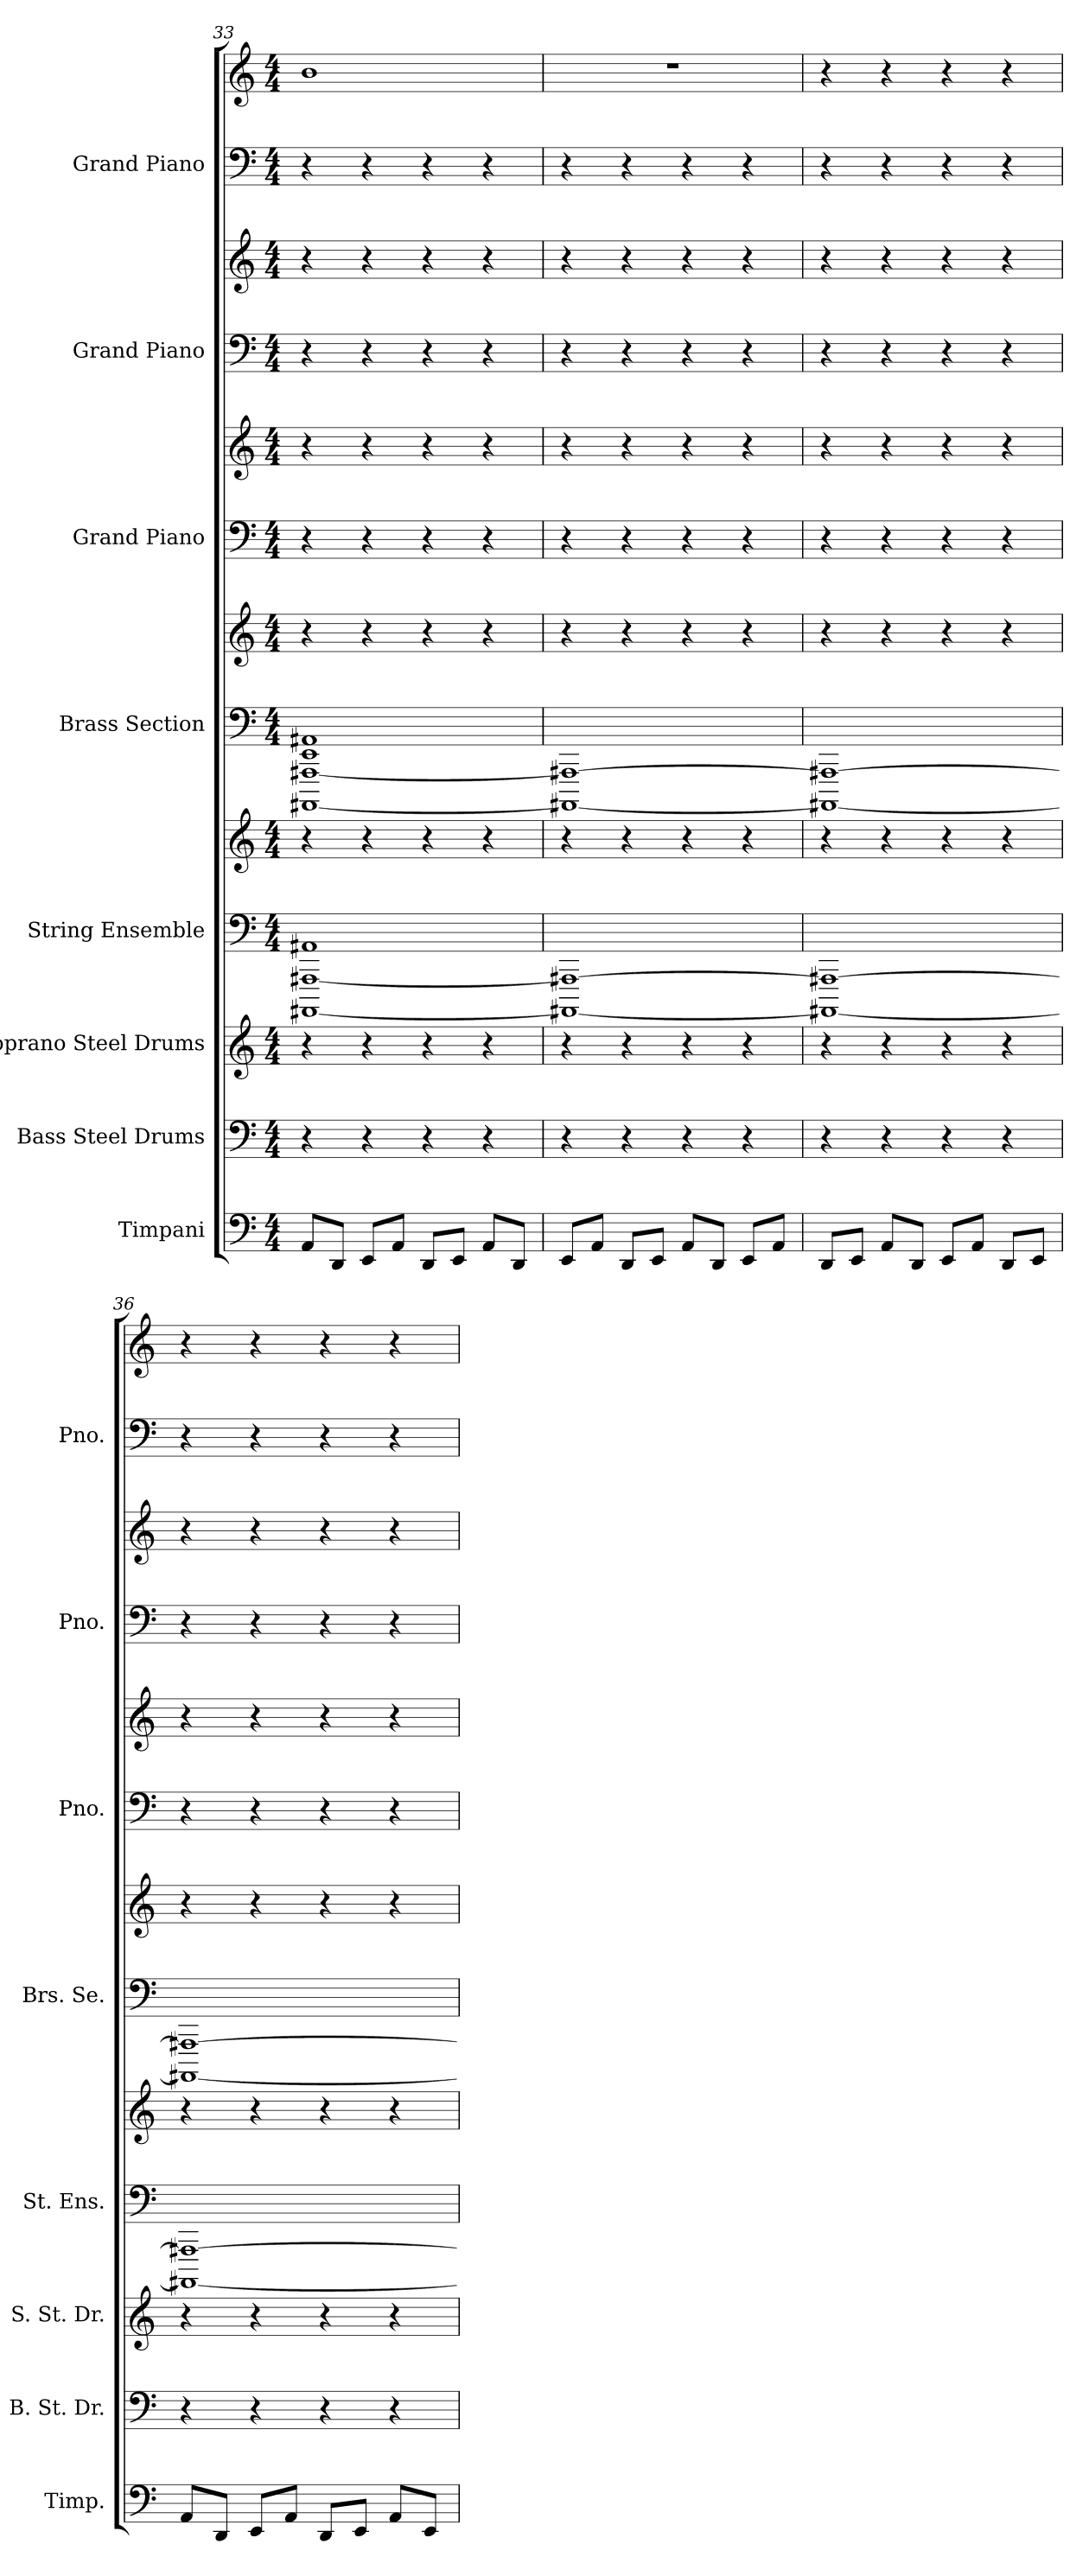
**kern	**kern	**kern	**kern	**kern	**kern	**kern	**kern	**kern	**kern	**kern	**kern	**kern
*part8	*part7	*part6	*part5	*part5	*part4	*part4	*part3	*part3	*part2	*part2	*part1	*part1
*staff13	*staff12	*staff11	*staff10	*staff9	*staff8	*staff7	*staff6	*staff5	*staff4	*staff3	*staff2	*staff1
*I"Timpani	*I"Bass Steel Drums	*I"Soprano Steel Drums	*I"String Ensemble	*	*I"Brass Section	*	*I"Grand Piano	*	*I"Grand Piano	*	*I"Grand Piano	*
*I'Timp.	*I'B. St. Dr.	*I'S. St. Dr.	*I'St. Ens.	*	*I'Brs. Se.	*	*I'Pno.	*	*I'Pno.	*	*I'Pno.	*
*clefF4	*clefF4	*clefG2	*clefF4	*clefG2	*clefF4	*clefG2	*clefF4	*clefG2	*clefF4	*clefG2	*clefF4	*clefG2
*k[]	*k[]	*k[]	*k[]	*k[]	*k[]	*k[]	*k[]	*k[]	*k[]	*k[]	*k[]	*k[]
*M4/4	*M4/4	*M4/4	*M4/4	*M4/4	*M4/4	*M4/4	*M4/4	*M4/4	*M4/4	*M4/4	*M4/4	*M4/4
=33	=33	=33	=33	=33	=33	=33	=33	=33	=33	=33	=33	=33
8AAL	4r	4r	[1AAAA#X [1AAA#X 1AA#X	4r	[1AAAA#X [1AAA#X 1AA#X 1EE	4r	4r	4r	4r	4r	4r	1b
8DDJ	.	.	.	.	.	.	.	.	.	.	.	.
8EEL	4r	4r	.	4r	.	4r	4r	4r	4r	4r	4r	.
8AAJ	.	.	.	.	.	.	.	.	.	.	.	.
8DDL	4r	4r	.	4r	.	4r	4r	4r	4r	4r	4r	.
8EEJ	.	.	.	.	.	.	.	.	.	.	.	.
8AAL	4r	4r	.	4r	.	4r	4r	4r	4r	4r	4r	.
8DDJ	.	.	.	.	.	.	.	.	.	.	.	.
=34	=34	=34	=34	=34	=34	=34	=34	=34	=34	=34	=34	=34
8EEL	4r	4r	1AAAA#X_ 1AAA#X_	4r	1AAAA#X_ 1AAA#X_	4r	4r	4r	4r	4r	4r	1r
8AAJ	.	.	.	.	.	.	.	.	.	.	.	.
8DDL	4r	4r	.	4r	.	4r	4r	4r	4r	4r	4r	.
8EEJ	.	.	.	.	.	.	.	.	.	.	.	.
8AAL	4r	4r	.	4r	.	4r	4r	4r	4r	4r	4r	.
8DDJ	.	.	.	.	.	.	.	.	.	.	.	.
8EEL	4r	4r	.	4r	.	4r	4r	4r	4r	4r	4r	.
8AAJ	.	.	.	.	.	.	.	.	.	.	.	.
=35	=35	=35	=35	=35	=35	=35	=35	=35	=35	=35	=35	=35
8DDL	4r	4r	1AAAA#X_ 1AAA#X_	4r	1AAAA#X_ 1AAA#X_	4r	4r	4r	4r	4r	4r	4r
8EEJ	.	.	.	.	.	.	.	.	.	.	.	.
8AAL	4r	4r	.	4r	.	4r	4r	4r	4r	4r	4r	4r
8DDJ	.	.	.	.	.	.	.	.	.	.	.	.
8EEL	4r	4r	.	4r	.	4r	4r	4r	4r	4r	4r	4r
8AAJ	.	.	.	.	.	.	.	.	.	.	.	.
8DDL	4r	4r	.	4r	.	4r	4r	4r	4r	4r	4r	4r
8EEJ	.	.	.	.	.	.	.	.	.	.	.	.
=36	=36	=36	=36	=36	=36	=36	=36	=36	=36	=36	=36	=36
8AAL	4r	4r	1AAAA#X_ 1AAA#X_	4r	1AAAA#X_ 1AAA#X_	4r	4r	4r	4r	4r	4r	4r
8DDJ	.	.	.	.	.	.	.	.	.	.	.	.
8EEL	4r	4r	.	4r	.	4r	4r	4r	4r	4r	4r	4r
8AAJ	.	.	.	.	.	.	.	.	.	.	.	.
8DDL	4r	4r	.	4r	.	4r	4r	4r	4r	4r	4r	4r
8EEJ	.	.	.	.	.	.	.	.	.	.	.	.
8AAL	4r	4r	.	4r	.	4r	4r	4r	4r	4r	4r	4r
8EEJ	.	.	.	.	.	.	.	.	.	.	.	.
=	=	=	=	=	=	=	=	=	=	=	=	=
*-	*-	*-	*-	*-	*-	*-	*-	*-	*-	*-	*-	*-
